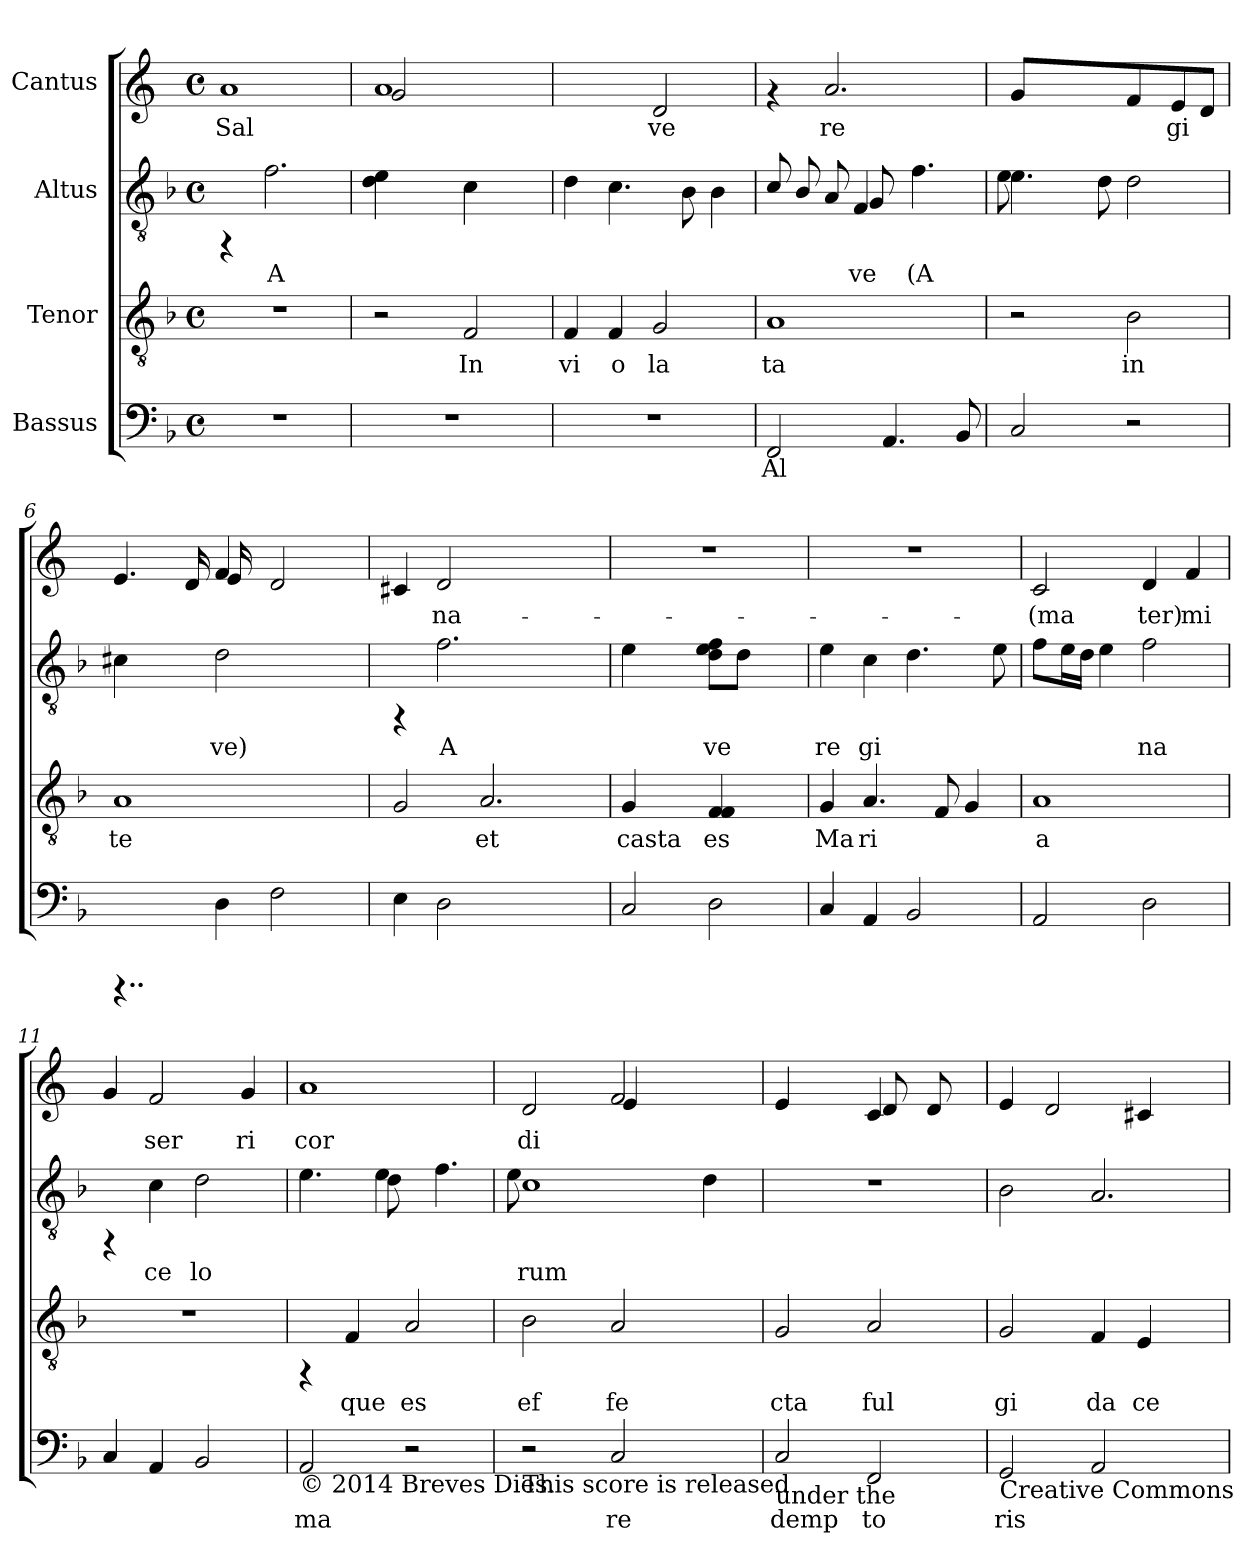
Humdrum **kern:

**kern	**text	**kern	**text	**kern	**text	**kern	**text
*part4	*part4	*part3	*part3	*part2	*part2	*part1	*part1
*staff4	*staff4	*staff3	*staff3	*staff2	*staff2	*staff1	*staff1
*I"Bassus	*	*I"Tenor	*	*I"Altus	*	*I"Cantus	*
!!LO:PB:g=z
*stria5	*	*stria5	*	*stria5	*	*stria5	*
*clefF4	*	*clefGv2	*	*clefGv2	*	*clefG2	*
*	*	*	*	*	*	*ITrd-3c-5	*
*k[b-]	*	*k[b-]	*	*k[b-]	*	*k[b-]	*
*F:	*	*F:	*	*F:	*	*F:	*
*M4/4	*	*M4/4	*	*M4/4	*	*M4/4	*
*met(c)	*	*met(c)	*	*met(c)	*	*met(c)	*
=1	=1	=1	=1	=1	=1	=1	=1
!	!	!	!	!	!	!	!LO:LY:b
1r	.	1r	.	4rFF	.	1dd	Sal
!	!	!	!	!	!LO:LY:b:cj	!	!
.	.	.	.	2.f\	A	.	.
=2	=2	=2	=2	=2	=2	=2	=2
!	!	!	!	!	!LO:LY:b:cj	!	!LO:LY:b
*	*	*	*	*	*	*^	*
1r	.	2r	.	4e\ 4d\	.	1dd	2cc/	.
.	.	.	.	4ryy	.	.	.	.
!	!	!	!LO:LY:b:cj	!	!LO:LY:b:cj	!	!	!
.	.	2F/	In	4c\	.	.	2ryy	.
.	.	.	.	4ryy	.	.	.	.
*	*	*	*	*	*	*v	*v	*
=3	=3	=3	=3	=3	=3	=3	=3
!	!	!	!LO:LY:b:cj	!	!LO:LY:b:cj	!	!
1r	.	4F/	vi	4d\	.	2ryy	.
!	!	!	!LO:LY:b:cj	!	!LO:LY:b:cj	!	!
.	.	4F/	o	4.c\	.	.	.
!	!	!	!LO:LY:b:cj	!	!	!	!LO:LY:b
.	.	2G/	la	.	.	2g/	ve
!	!	!	!	!	!LO:LY:b:cj	!	!
.	.	.	.	8B-\	.	.	.
!	!	!	!	!	!LO:LY:b:cj	!	!
.	.	.	.	4B-\	.	.	.
=4	=4	=4	=4	=4	=4	=4	=4
!	!LO:LY:b:cj	!	!LO:LY:b:cj	!	!LO:LY:b:cj	!	!
*	*	*	*	*^	*	*	*
2FF/	Al	1A	ta	8c/L	4.ryy	.	4rf	.
!	!	!	!	!	!	!LO:LY:b:cj	!	!
.	.	.	.	8B-/	.	.	.	.
!	!	!	!	!	!	!LO:LY:b:cj	!	!LO:LY:b
.	.	.	.	8A/	.	.	2.dd/	re
!	!	!	!	!	!	!LO:LY:b:cj	!	!
.	.	.	.	4F/	8G/	ve	.	.
!	!LO:LY:b:cj	!	!	!	!	!	!	!
4.AA/	.	.	.	.	2ryy	.	.	.
!	!	!	!	!	!	!LO:LY:b:cj	!	!
.	.	.	.	4.f\	.	(A	.	.
!	!LO:LY:b:cj	!	!	!	!	!	!	!
8BB-/	.	.	.	.	.	.	.	.
!!LO:LB:g=z
=5	=5	=5	=5	=5	=5	=5	=5	=5
!	!LO:LY:b:cj	!	!	!	!	!LO:LY:b:cj	!	!LO:LY:b
2C/	.	2r	.	4.e\	8e\	.	4cc/	.
.	.	.	.	.	2..ryy	.	.	.
.	.	.	.	.	.	.	4ryy	.
!	!	!	!	!	!	!LO:LY:b:cj	!	!
.	.	.	.	8d\	.	.	.	.
!	!	!	!LO:LY:b:cj	!	!	!LO:LY:b:cj	!	!
2r	.	2B-\	in	2d\	.	.	4b-/	.
!	!	!	!	!	!	!	!	!LO:LY:b
.	.	.	.	.	.	.	8a/	gi
!	!	!	!	!	!	!	!	!LO:LY:b
.	.	.	.	.	.	.	8g/J	.
*	*	*	*	*v	*v	*	*	*
=6	=6	=6	=6	=6	=6	=6	=6
!	!	!	!LO:LY:b:cj	!	!LO:LY:b:cj	!	!LO:LY:b
*	*	*	*	*	*	*^	*
4..rCCC	.	1A	te	4c#\	.	4.a/	4..ryy	.
.	.	.	.	8.ryy	.	.	.	.
!	!	!	!	!	!	!	!	!LO:LY:b
.	.	.	.	.	.	16g/L	.	.
!	!	!	!	!	!LO:LY:b:cj	!	!	!LO:LY:b
4D\	.	.	.	2d\	ve)	4b-/	16a/	.
.	.	.	.	.	.	.	2ryy	.
!	!LO:LY:b:cj	!	!	!	!	!	!	!LO:LY:b
2F\	.	.	.	.	.	2g/	.	.
.	.	.	.	4ryy	.	.	.	.
.	.	8.ryy	.	.	.	.	8.ryy	.
=7	=7	=7	=7	=7	=7	=7	=7	=7
!	!LO:LY:b:cj	!	!	!	!	!	!	!LO:LY:b
*	*	*	*	*	*	*v	*v	*
4E\	.	2G/	.	4rFF	.	4f#/	.
!	!LO:LY:b:cj	!	!	!	!LO:LY:b:cj	!	!LO:LY:b
2D\	.	.	.	2.f\	A	2g/	na-
!	!	!	!LO:LY:b:cj	!	!	!	!
.	.	2.A/	et	.	.	.	.
2ryy	.	.	.	.	.	2ryy	.
.	.	.	.	4ryy	.	.	.
=8	=8	=8	=8	=8	=8	=8	=8
!	!LO:LY:b:cj	!	!LO:LY:b:cj	!	!LO:LY:b:cj	!	!
2C/	.	4G/	casta	4e\	.	1r	.
.	.	4ryy	.	4ryy	.	.	.
!	!LO:LY:b:cj	!	!LO:LY:b:cj	!	!LO:LY:b:cj	!	!
2D\	.	4F/ 4F/	es	8e\ 8d\ 8f\L	ve	.	.
!	!	!	!	!	!LO:LY:b:cj	!	!
.	.	.	.	8d\J	.	.	.
.	.	4ryy	.	4ryy	.	.	.
=9	=9	=9	=9	=9	=9	=9	=9
!	!LO:LY:b:cj	!	!LO:LY:b:cj	!	!LO:LY:b:cj	!	!
4C/	.	4G/	Ma	4e\	re	1r	.
!	!LO:LY:b:cj	!	!LO:LY:b:cj	!	!LO:LY:b:cj	!	!
4AA/	.	4.A/	ri	4c\	gi	.	.
!	!LO:LY:b:cj	!	!	!	!LO:LY:b:cj	!	!
2BB-/	.	.	.	4.d\	.	.	.
!	!	!	!LO:LY:b:cj	!	!	!	!
.	.	8F/	.	.	.	.	.
!	!	!	!LO:LY:b:cj	!	!	!	!
.	.	4G/	.	.	.	.	.
!	!	!	!	!	!LO:LY:b:cj	!	!
.	.	.	.	8e\	.	.	.
=10	=10	=10	=10	=10	=10	=10	=10
!	!LO:LY:b:cj	!	!LO:LY:b:cj	!	!LO:LY:b:cj	!	!LO:LY:b
2AA/	.	1A	a	8f\L	.	2f/	-(ma
!	!	!	!	!	!LO:LY:b:cj	!	!
.	.	.	.	16e\	.	.	.
!	!	!	!	!	!LO:LY:b:cj	!	!
.	.	.	.	16d\J	.	.	.
!	!	!	!	!	!LO:LY:b:cj	!	!
.	.	.	.	4e\	.	.	.
!	!LO:LY:b:cj	!	!	!	!LO:LY:b:cj	!	!LO:LY:b
2D\	.	.	.	2f\	na	4g/	ter)
!	!	!	!	!	!	!	!LO:LY:b
.	.	.	.	.	.	4b-/	mi
!!LO:PB:g=z
=11	=11	=11	=11	=11	=11	=11	=11
!	!LO:LY:b:cj	!	!	!	!	!	!LO:LY:b
4C/	.	1r	.	4rFF	.	4cc/	.
!	!LO:LY:b:cj	!	!	!	!LO:LY:b:cj	!	!LO:LY:b
4AA/	.	.	.	4c\	ce	2b-/	ser
!	!LO:LY:b:cj	!	!	!	!LO:LY:b:cj	!	!
2BB-/	.	.	.	2d\	lo	.	.
!	!	!	!	!	!	!	!LO:LY:b
.	.	.	.	.	.	4cc/	ri
=12	=12	=12	=12	=12	=12	=12	=12
!LO:TX:b:t=© 2014 Breves Dies.	!	!	!	!	!	!	!
!	!LO:LY:b:cj	!	!	!	!LO:LY:b:cj	!	!LO:LY:b
*	*	*	*	*^	*	*	*
2AA/	ma	4rFF	.	4.e\	4.ryy	.	1dd	cor
!	!	!	!LO:LY:b:cj	!	!	!	!	!
.	.	4F/	que	.	.	.	.	.
!	!	!	!	!	!	!LO:LY:b:cj	!	!
.	.	.	.	4e\	8d\	.	.	.
!	!	!	!LO:LY:b:cj	!	!	!	!	!
2r	.	2A/	es	.	2ryy	.	.	.
!	!	!	!	!	!	!LO:LY:b:cj	!	!
.	.	.	.	4.f\	.	.	.	.
=13	=13	=13	=13	=13	=13	=13	=13	=13
!LO:TX:b:t=This score is released	!	!	!	!	!	!	!	!
!	!	!	!LO:LY:b:cj	!	!	!LO:LY:b:cj	!	!LO:LY:b
*	*	*	*	*	*	*	*^	*
2r	.	2B-\	ef	1c	8e\	rum	2g/	2ryy	di
.	.	.	.	.	1ryy	.	.	.	.
!	!LO:LY:b:cj	!	!LO:LY:b:cj	!	!	!	!	!	!LO:LY:b
2C/	re	2A/	fe	.	.	.	2b-/	4a/	.
.	.	.	.	.	.	.	.	4ryy	.
!	!	!	!	!	!	!LO:LY:b:cj	!	!	!
4ryy	.	4ryy	.	4d\	.	.	4ryy	4ryy	.
.	.	.	.	.	8ryy	.	.	.	.
=14	=14	=14	=14	=14	=14	=14	=14	=14	=14
!LO:TX:b:t=under the	!	!	!	!	!	!	!	!	!
!	!LO:LY:b:cj	!	!LO:LY:b:cj	!	!	!	!	!	!LO:LY:b
*	*	*	*	*v	*v	*	*	*	*
2C/	demp	2G/	cta	1r	.	4a/	2ryy	.
.	.	.	.	.	.	4ryy	.	.
!	!LO:LY:b:cj	!	!LO:LY:b:cj	!	!	!	!	!LO:LY:b
2FF/	to	2A/	ful	.	.	4f/	8g/	.
.	.	.	.	.	.	.	8ryy	.
!	!	!	!	!	!	!	!	!LO:LY:b
.	.	.	.	.	.	8g/	4ryy	.
.	.	.	.	.	.	8ryy	.	.
*	*	*	*	*	*	*v	*v	*
=15	=15	=15	=15	=15	=15	=15	=15
!LO:TX:b:t=Creative Commons	!	!	!	!	!	!	!
!	!LO:LY:b:cj	!	!LO:LY:b:cj	!	!	!	!LO:LY:b
2GG/	ris	2G/	gi	2B-\	.	4a/	.
!	!	!	!	!	!	!	!LO:LY:b
.	.	.	.	.	.	2g/	.
!	!LO:LY:b:cj	!	!LO:LY:b:cj	!	!LO:LY:b:cj	!	!
2AA/	.	4F/	da	2.A/	.	.	.
!	!	!	!LO:LY:b:cj	!	!	!	!LO:LY:b
.	.	4E/	ce	.	.	4f#/	.
4ryy	.	4ryy	.	.	.	4ryy	.
=	=	=	=	=	=	=	=
*-	*-	*-	*-	*-	*-	*-	*-
